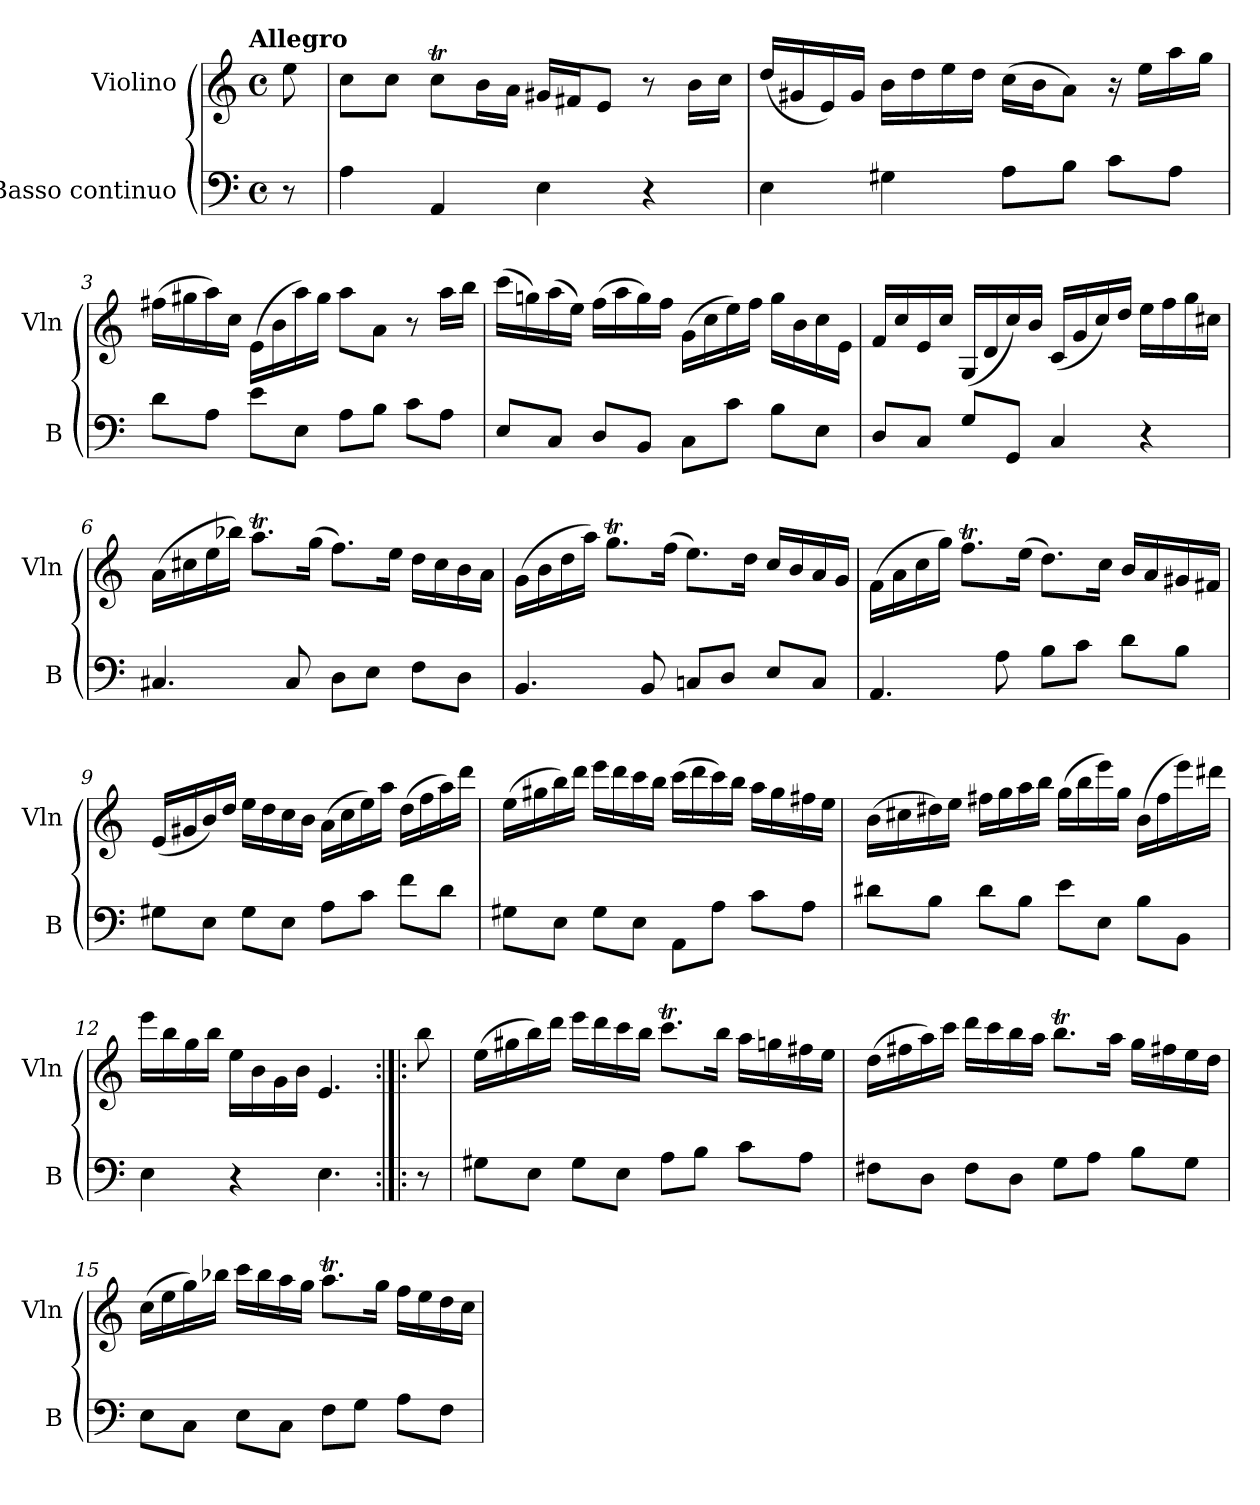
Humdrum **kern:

**kern	**kern
*part2	*part1
*staff2	*staff1
*I"Basso continuo	*I"Violino
*I'B	*I'Vln
*clefF4	*clefG2
*k[]	*k[]
*a:	*a:
!!LO:TX:omd:t=Allegro
*M4/4	*M4/4
*met(c)	*met(c)
*MM100	*MM100
=	=
8r	8ee\
=1	=1
4A\	8cc\L
.	8cc\J
4AA/	8ccT\L
.	16b\L
.	16a\JJ
4E\	16g#X/LL
.	16f#X/J
.	8e/J
4r	8r
.	16b\LL
.	16cc\JJ
=2	=2
4E\	(16dd/LL
.	16g#X/
.	16e/)
.	16g#/JJ
4G#X\	16b\LL
.	16dd\
.	16ee\
.	16dd\JJ
8A\L	(16cc\LL
.	16b\J
8B\J	8a\J)
8c\L	16r
.	16ee\LL
8A\J	16aa\
.	16gg\JJ
=3	=3
8d\L	(16ff#X\LL
.	16gg#X\
8A\J	16aa\)
.	16cc\JJ
8e\L	(16e\LL
.	16b\
8E\J	16aa\)
.	16gg#\JJ
8A\L	8aa\L
8B\J	8a\J
8c\L	8r
8A\J	16aa\LL
.	16bb\JJ
=4	=4
8E/L	(16ccc\LL
.	16ggn\)
8C/J	(16aa\
.	16ee\JJ)
8D/L	(16ff\LL
.	16aa\
8BB/J	16gg\)
.	16ff\JJ
8C\L	(16g\LL
.	16cc\
8c\J	16ee\)
.	16ff\JJ
8B\L	16gg\LL
.	16b\
8E\J	16cc\
.	16e\JJ
=5	=5
8D/L	16f/LL
.	16cc/
8C/J	16e/
.	16cc/JJ
8G/L	(16G/LL
.	16d/
8GG/J	16cc/)
.	16b/JJ
4C/	(16c/LL
.	16g/
.	16cc/)
.	16dd/JJ
4r	16ee\LL
.	16ff\
.	16gg\
.	16cc#X\JJ
=6	=6
4.C#X/	(16a\LL
.	16cc#X\
.	16ee\
.	16bb-X\JJ)
.	8.aat\L
8C#/	.
.	(16gg\Jk
8D\L	8.ff\L)
8E\J	.
.	16ee\Jk
8F\L	16dd\LL
.	16cc#\
8D\J	16b\
.	16a\JJ
=7	=7
4.BB/	(16g\LL
.	16b\
.	16dd\
.	16aa\JJ)
.	8.ggT\L
8BB/	.
.	(16ff\Jk
8Cn/L	8.ee\L)
8D/J	.
.	16dd\Jk
8E/L	16cc/LL
.	16b/
8C/J	16a/
.	16g/JJ
=8	=8
4.AA/	(16f\LL
.	16a\
.	16cc\
.	16gg\JJ)
.	8.ffT\L
8A\	.
.	(16ee\Jk
8B\L	8.dd\L)
8c\J	.
.	16cc\Jk
8d\L	16b/LL
.	16a/
8B\J	16g#X/
.	16f#X/JJ
=9	=9
8G#X\L	(16e/LL
.	16g#X/
8E\J	16b/)
.	16dd/JJ
8G#\L	16ee\LL
.	16dd\
8E\J	16cc\
.	16b\JJ
8A\L	(16a\LL
.	16cc\
8c\J	16ee\)
.	16aa\JJ
8f\L	(16dd\LL
.	16ff\
8d\J	16aa\)
.	16ddd\JJ
=10	=10
8G#X\L	(16ee\LL
.	16gg#X\
8E\J	16bb\)
.	16ddd\JJ
8G#\L	16eee\LL
.	16ddd\
8E\J	16ccc\
.	16bb\JJ
8AA\L	(16ccc\LL
.	16ddd\
8A\J	16ccc\)
.	16bb\JJ
8c\L	16aa\LL
.	16gg#\
8A\J	16ff#X\
.	16ee\JJ
=11	=11
8d#X\L	(16b\LL
.	16cc#X\
8B\J	16dd#X\)
.	16ee\JJ
8d#\L	16ff#X\LL
.	16gg\
8B\J	16aa\
.	16bb\JJ
8e\L	(16gg\LL
.	16bb\
8E\J	16eee\)
.	16gg\JJ
8B\L	(16b\LL
.	16ff#\
8BB\J	16eee\)
.	16ddd#X\JJ
=12	=12
4E\	16eee\LL
.	16bb\
.	16gg\
.	16bb\JJ
4r	16ee\LL
.	16b\
.	16g\
.	16b\JJ
4.E\	4.e/
=:|!|:	=:|!|:
8r	8bb\
=13	=13
8G#X\L	(16ee\LL
.	16gg#X\
8E\J	16bb\)
.	16ddd\JJ
8G#\L	16eee\LL
.	16ddd\
8E\J	16ccc\
.	16bb\JJ
8A\L	8.cccT\L
8B\J	.
.	16bb\Jk
8c\L	16aa\LL
.	16ggn\
8A\J	16ff#X\
.	16ee\JJ
=14	=14
8F#X\L	(16dd\LL
.	16ff#X\
8D\J	16aa\)
.	16ccc\JJ
8F#\L	16ddd\LL
.	16ccc\
8D\J	16bb\
.	16aa\JJ
8G\L	8.bbt\L
8A\J	.
.	16aa\Jk
8B\L	16gg\LL
.	16ff#X\
8G\J	16ee\
.	16dd\JJ
=15	=15
8E\L	(16cc\LL
.	16ee\
8C\J	16gg\)
.	16bb-X\JJ
8E\L	16ccc\LL
.	16bb-\
8C\J	16aa\
.	16gg\JJ
8F\L	8.aat\L
8G\J	.
.	16gg\Jk
8A\L	16ff\LL
.	16ee\
8F\J	16dd\
.	16cc\JJ
=	=
*-	*-
